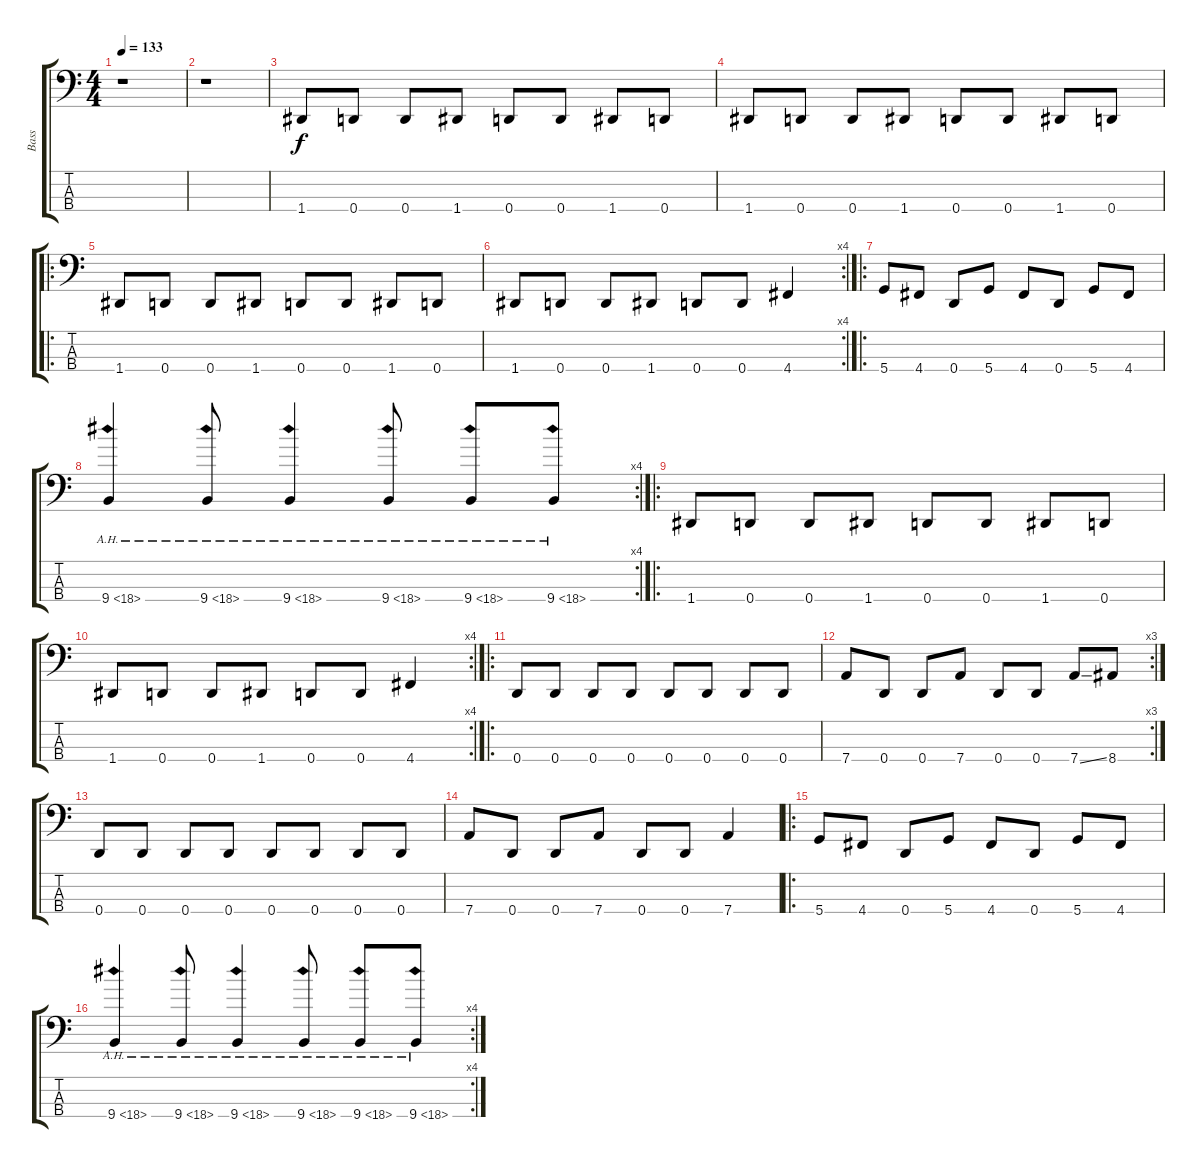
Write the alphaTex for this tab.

\track ("Bass" "Bass") {instrument acousticguitarnylon}
\staff {score tabs}
\tuning (G2 D2 A1 D1) {hide}
\ts (4 4)
\tempo 133
\clef f4
\ks c
r.1{dy f instrument acousticguitarnylon} |
r.1 |
1.4.8 0.4.8 0.4.8 1.4.8 0.4.8 0.4.8 1.4.8 0.4.8 |
1.4.8 0.4.8 0.4.8 1.4.8 0.4.8 0.4.8 1.4.8 0.4.8 |
\ro
1.4.8 0.4.8 0.4.8 1.4.8 0.4.8 0.4.8 1.4.8 0.4.8 |
\rc 4
1.4.8 0.4.8 0.4.8 1.4.8 0.4.8 0.4.8 4.4.4 |
\ro
5.4.8 4.4.8 0.4.8 5.4.8 4.4.8 0.4.8 5.4.8 4.4.8 |
\rc 4
9.4{ah 9}.4 9.4{ah 9}.8 9.4{ah 9}.4 9.4{ah 9}.8 9.4{ah 9}.8 9.4{ah 9}.8 |
\ro
1.4.8 0.4.8 0.4.8 1.4.8 0.4.8 0.4.8 1.4.8 0.4.8 |
\rc 4
1.4.8 0.4.8 0.4.8 1.4.8 0.4.8 0.4.8 4.4.4 |
\ro
0.4.8 0.4.8 0.4.8 0.4.8 0.4.8 0.4.8 0.4.8 0.4.8 |
\rc 3
7.4.8 0.4.8 0.4.8 7.4.8 0.4.8 0.4.8 7.4{ss}.8 8.4.8 |
0.4.8 0.4.8 0.4.8 0.4.8 0.4.8 0.4.8 0.4.8 0.4.8 |
7.4.8 0.4.8 0.4.8 7.4.8 0.4.8 0.4.8 7.4.4 |
\ro
5.4.8 4.4.8 0.4.8 5.4.8 4.4.8 0.4.8 5.4.8 4.4.8 |
\rc 4
9.4{ah 9}.4 9.4{ah 9}.8 9.4{ah 9}.4 9.4{ah 9}.8 9.4{ah 9}.8 9.4{ah 9}.8
